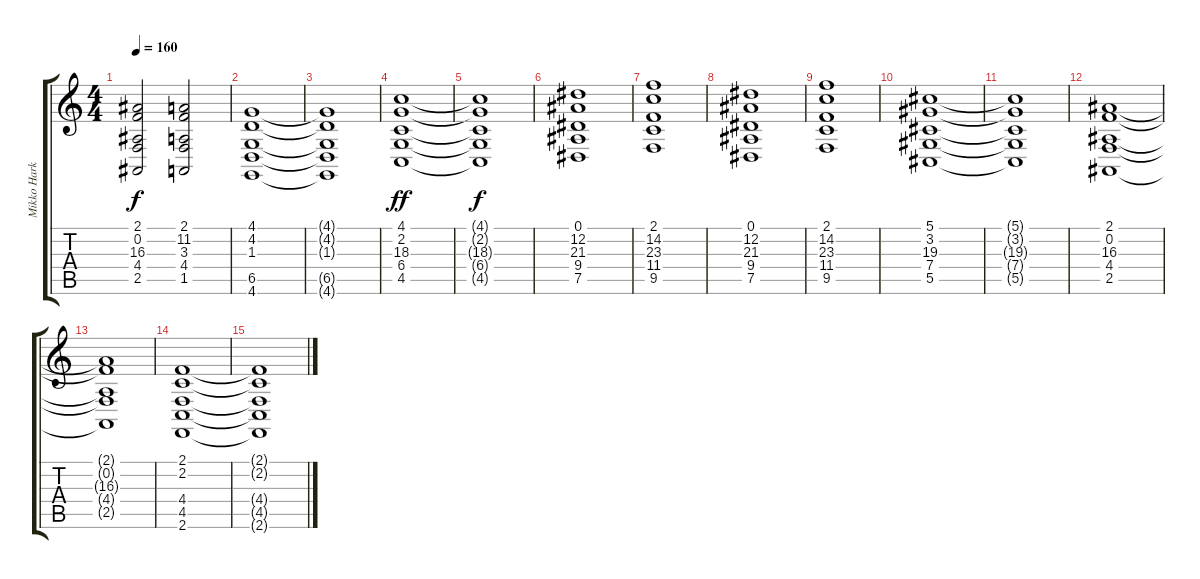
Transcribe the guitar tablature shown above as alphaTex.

\track ("Mikko Harkin String" "Mikko Hark") {instrument synthstrings1}
\staff {score tabs}
\tuning (Eb4 Bb3 Gb3 Db3 Ab2 Eb2) {hide}
\ts (4 4)
\tempo 160
\clef g2
\ks c
(2.1 0.2 16.3 4.4 2.5).2{dy f} (2.1 11.2 3.3 4.4 1.5).2 |
(4.1 4.2 1.3 6.5 4.6).1 |
(4.1{t} 4.2{t} 1.3{t} 6.5{t} 4.6{t}).1 |
(4.1 2.2 18.3 6.4 4.5).1{dy ff} |
(4.1{t} 2.2{t} 18.3{t} 6.4{t} 4.5{t}).1{dy f} |
(0.1 12.2 21.3 9.4 7.5).1 |
(2.1 14.2 23.3 11.4 9.5).1 |
(0.1 12.2 21.3 9.4 7.5).1 |
(2.1 14.2 23.3 11.4 9.5).1 |
(5.1 3.2 19.3 7.4 5.5).1 |
(5.1{t} 3.2{t} 19.3{t} 7.4{t} 5.5{t}).1 |
(2.1 0.2 16.3 4.4 2.5).1 |
(2.1{t} 0.2{t} 16.3{t} 4.4{t} 2.5{t}).1 |
(2.1 2.2 4.4 4.5 2.6).1 |
(2.1{t} 2.2{t} 4.4{t} 4.5{t} 2.6{t}).1
